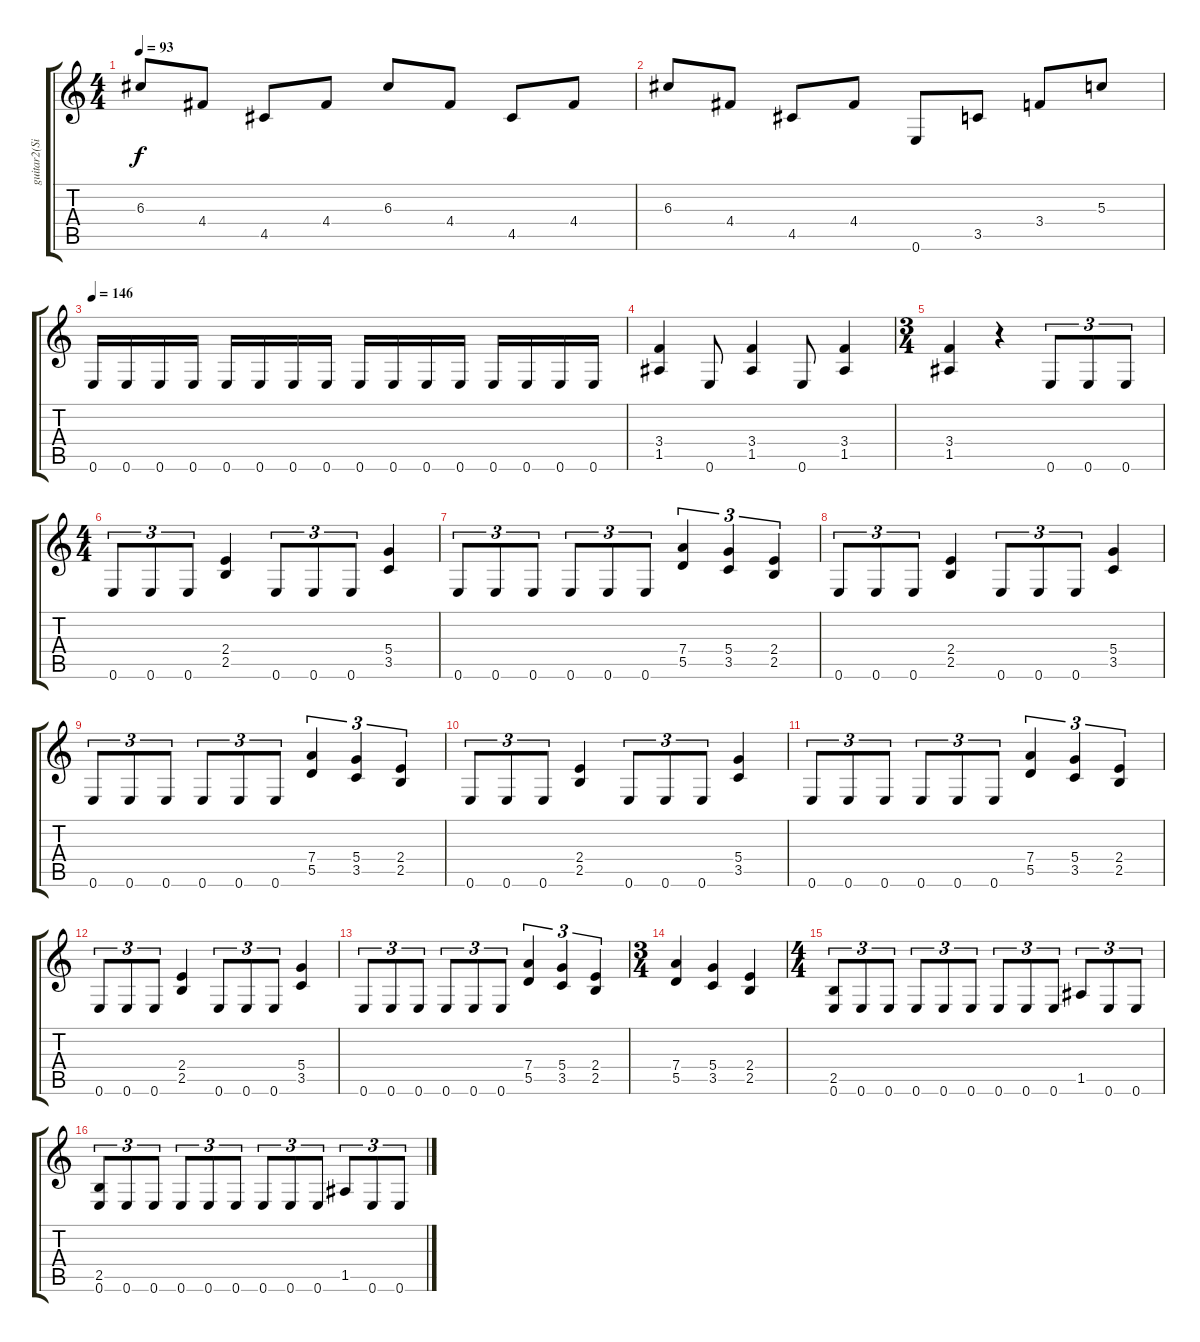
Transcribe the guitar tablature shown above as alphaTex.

\track ("guitar2(Simon)" "guitar2(Si") {instrument distortionguitar}
\staff {score tabs}
\tuning (E4 B3 G3 D3 A2 E2) {hide}
\ts (4 4)
\tempo 93
\clef g2
\ks c
6.3.8{dy f} 4.4.8 4.5.8 4.4.8 6.3.8 4.4.8 4.5.8 4.4.8 |
6.3.8 4.4.8 4.5.8 4.4.8 0.6.8 3.5.8 3.4.8 5.3.8 |
\tempo 146
0.6.16{instrument distortionguitar} 0.6.16 0.6.16 0.6.16 0.6.16 0.6.16 0.6.16 0.6.16 0.6.16 0.6.16 0.6.16 0.6.16 0.6.16 0.6.16 0.6.16 0.6.16 |
(3.4 1.5).4 0.6.8 (3.4 1.5).4 0.6.8 (3.4 1.5).4 |
\ts (3 4)
(3.4 1.5).4 r.4 0.6.8{tu (3 2)} 0.6.8{tu (3 2)} 0.6.8{tu (3 2)} |
\ts (4 4)
0.6.8{tu (3 2)} 0.6.8{tu (3 2)} 0.6.8{tu (3 2)} (2.4 2.5).4 0.6.8{tu (3 2)} 0.6.8{tu (3 2)} 0.6.8{tu (3 2)} (5.4 3.5).4 |
0.6.8{tu (3 2)} 0.6.8{tu (3 2)} 0.6.8{tu (3 2)} 0.6.8{tu (3 2)} 0.6.8{tu (3 2)} 0.6.8{tu (3 2)} (7.4 5.5).4{tu (3 2)} (5.4 3.5).4{tu (3 2)} (2.4 2.5).4{tu (3 2)} |
0.6.8{tu (3 2)} 0.6.8{tu (3 2)} 0.6.8{tu (3 2)} (2.4 2.5).4 0.6.8{tu (3 2)} 0.6.8{tu (3 2)} 0.6.8{tu (3 2)} (5.4 3.5).4 |
0.6.8{tu (3 2)} 0.6.8{tu (3 2)} 0.6.8{tu (3 2)} 0.6.8{tu (3 2)} 0.6.8{tu (3 2)} 0.6.8{tu (3 2)} (7.4 5.5).4{tu (3 2)} (5.4 3.5).4{tu (3 2)} (2.4 2.5).4{tu (3 2)} |
0.6.8{tu (3 2)} 0.6.8{tu (3 2)} 0.6.8{tu (3 2)} (2.4 2.5).4 0.6.8{tu (3 2)} 0.6.8{tu (3 2)} 0.6.8{tu (3 2)} (5.4 3.5).4 |
0.6.8{tu (3 2)} 0.6.8{tu (3 2)} 0.6.8{tu (3 2)} 0.6.8{tu (3 2)} 0.6.8{tu (3 2)} 0.6.8{tu (3 2)} (7.4 5.5).4{tu (3 2)} (5.4 3.5).4{tu (3 2)} (2.4 2.5).4{tu (3 2)} |
0.6.8{tu (3 2)} 0.6.8{tu (3 2)} 0.6.8{tu (3 2)} (2.4 2.5).4 0.6.8{tu (3 2)} 0.6.8{tu (3 2)} 0.6.8{tu (3 2)} (5.4 3.5).4 |
0.6.8{tu (3 2)} 0.6.8{tu (3 2)} 0.6.8{tu (3 2)} 0.6.8{tu (3 2)} 0.6.8{tu (3 2)} 0.6.8{tu (3 2)} (7.4 5.5).4{tu (3 2)} (5.4 3.5).4{tu (3 2)} (2.4 2.5).4{tu (3 2)} |
\ts (3 4)
(7.4 5.5).4 (5.4 3.5).4 (2.4 2.5).4 |
\ts (4 4)
(2.5 0.6).8{tu (3 2)} 0.6.8{tu (3 2)} 0.6.8{tu (3 2)} 0.6.8{tu (3 2)} 0.6.8{tu (3 2)} 0.6.8{tu (3 2)} 0.6.8{tu (3 2)} 0.6.8{tu (3 2)} 0.6.8{tu (3 2)} 1.5.8{tu (3 2)} 0.6.8{tu (3 2)} 0.6.8{tu (3 2)} |
(2.5 0.6).8{tu (3 2)} 0.6.8{tu (3 2)} 0.6.8{tu (3 2)} 0.6.8{tu (3 2)} 0.6.8{tu (3 2)} 0.6.8{tu (3 2)} 0.6.8{tu (3 2)} 0.6.8{tu (3 2)} 0.6.8{tu (3 2)} 1.5.8{tu (3 2)} 0.6.8{tu (3 2)} 0.6.8{tu (3 2)}
